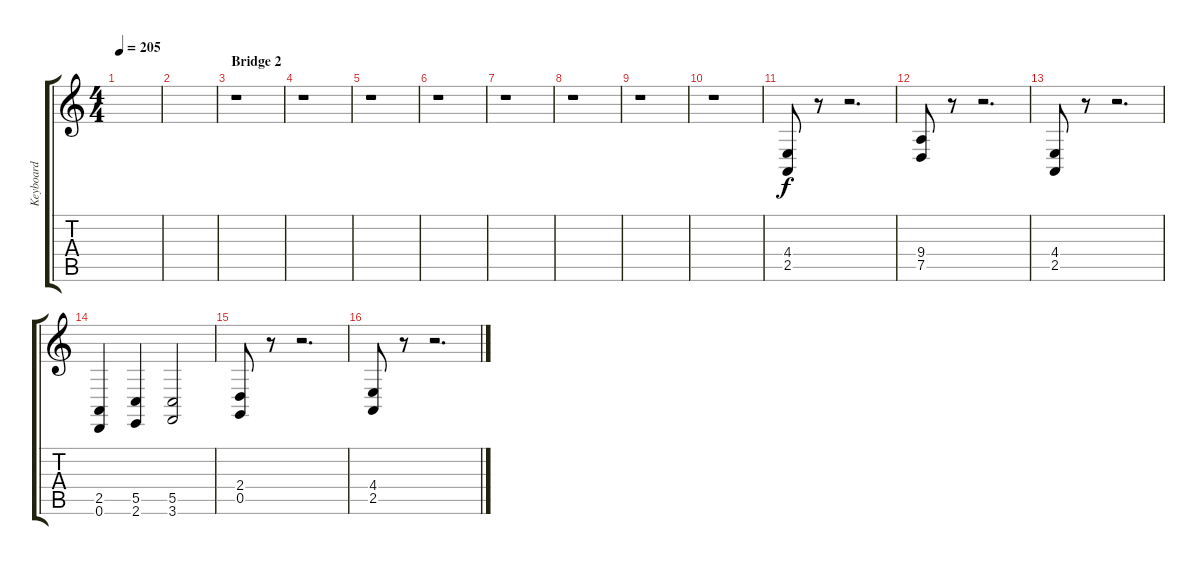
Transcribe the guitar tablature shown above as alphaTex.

\track ("Keyboard" "Keyboard") {instrument stringensemble1}
\staff {score tabs}
\tuning (D4 A3 F3 C3 G2 D2) {hide}
\ts (4 4)
\tempo 205
\clef g2
\ks c
|
|
\section ("" "Bridge 2")
r.1 |
r.1 |
r.1 |
r.1 |
r.1 |
r.1 |
r.1 |
r.1 |
(4.4 2.5).8{instrument stringensemble1} r.8 r.2{d} |
(9.4 7.5).8 r.8 r.2{d} |
(4.4 2.5).8 r.8 r.2{d} |
(2.5 0.6).4 (5.5 2.6).4 (5.5 3.6).2 |
(2.4 0.5).8 r.8 r.2{d} |
(4.4 2.5).8 r.8 r.2{d}
